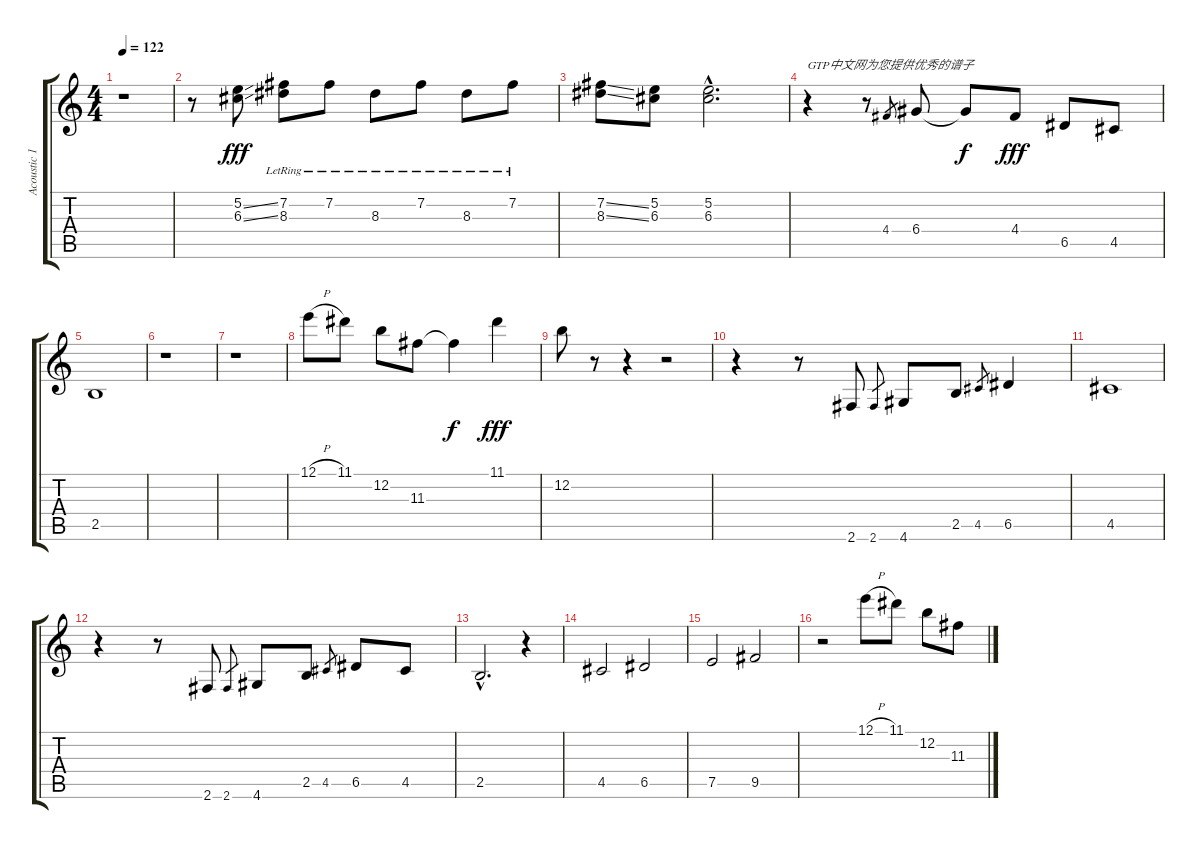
\track ("Acoustic 1" "Acoustic 1") {instrument acousticguitarsteel}
\staff {score tabs}
\tuning (E4 B3 G3 D3 A2 E2) {hide}
\ts (4 4)
\tempo 122
\clef g2
\ks c
r.1{dy fff instrument acousticguitarsteel} |
r.8 (5.2{ss} 6.3{ss}).8 (7.2{lr} 8.3{lr}).8 7.2{lr}.8 8.3{lr}.8 7.2{lr}.8 8.3{lr}.8 7.2{lr}.8 |
(7.2{ss} 8.3{ss}).8 (5.2 6.3).8 (5.2{hac} 6.3{hac}).2{d} |
r.4{txt "GTP中文网为您提供优秀的谱子"} r.8 4.4.8{gr} 6.4.8 6.4{t}.8{dy f} 4.4.8{dy fff} 6.5.8 4.5.8 |
2.5.1 |
r.1 |
r.1 |
12.1{h}.8 11.1.8 12.2.8 11.3.8 11.3{t}.4{dy f} 11.1.4{dy fff} |
12.2.8 r.8 r.4 r.2 |
r.4 r.8 2.6.8 2.6.8{gr} 4.6.8 2.5.8 4.5.8{gr} 6.5.4 |
4.5.1 |
r.4 r.8 2.6.8 2.6.8{gr} 4.6.8 2.5.8 4.5.8{gr} 6.5.8 4.5.8 |
2.5{hac}.2{d} r.4 |
4.5.2 6.5.2 |
7.5.2 9.5.2 |
r.2 12.1{h}.8 11.1.8 12.2.8 11.3.8
